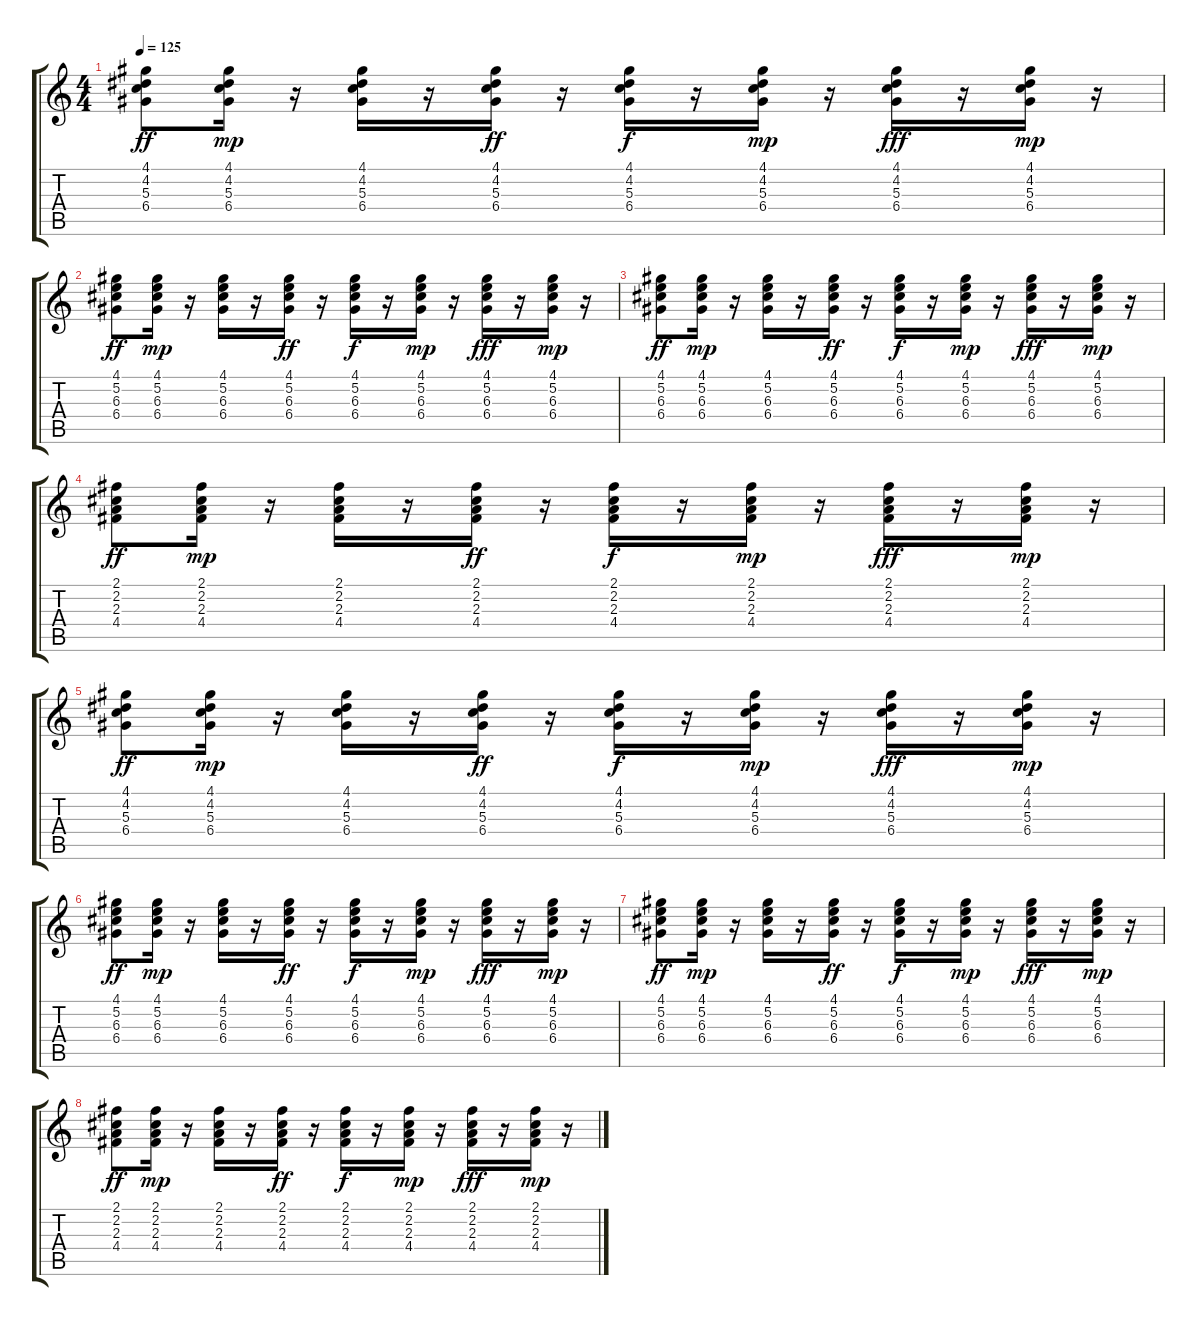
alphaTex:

\track "" {instrument acousticguitarsteel}
\staff {score tabs}
\tuning (E4 B3 G3 D3 A2 E2) {hide}
\ts (4 4)
\tempo 125
\clef g2
\ks c
(4.1 4.2 5.3 6.4).8{dy ff} (4.1 4.2 5.3 6.4).16{dy mp} r.16 (4.1 4.2 5.3 6.4).16 r.16 (4.1 4.2 5.3 6.4).16{dy ff} r.16 (4.1 4.2 5.3 6.4).16{dy f} r.16 (4.1 4.2 5.3 6.4).16{dy mp} r.16 (4.1 4.2 5.3 6.4).16{dy fff} r.16 (4.1 4.2 5.3 6.4).16{dy mp} r.16 |
(4.1 5.2 6.3 6.4).8{dy ff} (4.1 5.2 6.3 6.4).16{dy mp} r.16 (4.1 5.2 6.3 6.4).16 r.16 (4.1 5.2 6.3 6.4).16{dy ff} r.16 (4.1 5.2 6.3 6.4).16{dy f} r.16 (4.1 5.2 6.3 6.4).16{dy mp} r.16 (4.1 5.2 6.3 6.4).16{dy fff} r.16 (4.1 5.2 6.3 6.4).16{dy mp} r.16 |
(4.1 5.2 6.3 6.4).8{dy ff} (4.1 5.2 6.3 6.4).16{dy mp} r.16 (4.1 5.2 6.3 6.4).16 r.16 (4.1 5.2 6.3 6.4).16{dy ff} r.16 (4.1 5.2 6.3 6.4).16{dy f} r.16 (4.1 5.2 6.3 6.4).16{dy mp} r.16 (4.1 5.2 6.3 6.4).16{dy fff} r.16 (4.1 5.2 6.3 6.4).16{dy mp} r.16 |
(2.1 2.2 2.3 4.4).8{dy ff} (2.1 2.2 2.3 4.4).16{dy mp} r.16 (2.1 2.2 2.3 4.4).16 r.16 (2.1 2.2 2.3 4.4).16{dy ff} r.16 (2.1 2.2 2.3 4.4).16{dy f} r.16 (2.1 2.2 2.3 4.4).16{dy mp} r.16 (2.1 2.2 2.3 4.4).16{dy fff} r.16 (2.1 2.2 2.3 4.4).16{dy mp} r.16 |
(4.1 4.2 5.3 6.4).8{dy ff} (4.1 4.2 5.3 6.4).16{dy mp} r.16 (4.1 4.2 5.3 6.4).16 r.16 (4.1 4.2 5.3 6.4).16{dy ff} r.16 (4.1 4.2 5.3 6.4).16{dy f} r.16 (4.1 4.2 5.3 6.4).16{dy mp} r.16 (4.1 4.2 5.3 6.4).16{dy fff} r.16 (4.1 4.2 5.3 6.4).16{dy mp} r.16 |
(4.1 5.2 6.3 6.4).8{dy ff} (4.1 5.2 6.3 6.4).16{dy mp} r.16 (4.1 5.2 6.3 6.4).16 r.16 (4.1 5.2 6.3 6.4).16{dy ff} r.16 (4.1 5.2 6.3 6.4).16{dy f} r.16 (4.1 5.2 6.3 6.4).16{dy mp} r.16 (4.1 5.2 6.3 6.4).16{dy fff} r.16 (4.1 5.2 6.3 6.4).16{dy mp} r.16 |
(4.1 5.2 6.3 6.4).8{dy ff} (4.1 5.2 6.3 6.4).16{dy mp} r.16 (4.1 5.2 6.3 6.4).16 r.16 (4.1 5.2 6.3 6.4).16{dy ff} r.16 (4.1 5.2 6.3 6.4).16{dy f} r.16 (4.1 5.2 6.3 6.4).16{dy mp} r.16 (4.1 5.2 6.3 6.4).16{dy fff} r.16 (4.1 5.2 6.3 6.4).16{dy mp} r.16 |
(2.1 2.2 2.3 4.4).8{dy ff} (2.1 2.2 2.3 4.4).16{dy mp} r.16 (2.1 2.2 2.3 4.4).16 r.16 (2.1 2.2 2.3 4.4).16{dy ff} r.16 (2.1 2.2 2.3 4.4).16{dy f} r.16 (2.1 2.2 2.3 4.4).16{dy mp} r.16 (2.1 2.2 2.3 4.4).16{dy fff} r.16 (2.1 2.2 2.3 4.4).16{dy mp} r.16
